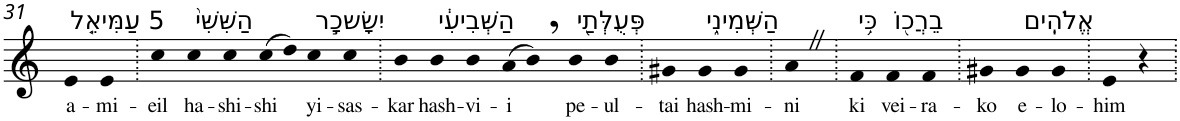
**kern	**text
*part1	*part1
*staff1	*staff1
*I"Piano	*
*I'Pno	*
!!LO:PB:g=z
*clefG2	*
*k[]	*
=31	=31
!LO:TX:a:t=5 עַמִּיאֵ֤ל	!
!	!LO:LY:b
4e	a-
!	!LO:LY:b
4e	-mi-
=32.	=32.
!	!LO:LY:b
4cc	-eil
!LO:TX:a:t=הַשִּׁשִּׁי֙	!
!	!LO:LY:b
4cc	ha-
!	!LO:LY:b
4cc	-shi-
!	!LO:LY:b
(>8cc	-shi
8dd)	.
!LO:TX:a:t=יִשָׂשכָ֣ר	!
!	!LO:LY:b
4cc	yi-
!	!LO:LY:b
4cc	-sas-
=33.	=33.
!	!LO:LY:b
4b	-kar
!LO:TX:a:t=הַשְּׁבִיעִ֔י	!
!	!LO:LY:b
4b	hash-
!	!LO:LY:b
4b	-vi-
!	!LO:LY:b
(>8a	-i
8b,)	.
!LO:TX:a:t=פְּעֻלְּתַ֖י	!
!	!LO:LY:b
4b	pe-
!	!LO:LY:b
4b	-ul-
=34.	=34.
!	!LO:LY:b
4g#X	-tai
!LO:TX:a:t=הַשְּׁמִינִ֑י	!
!	!LO:LY:b
4g#	hash-
!	!LO:LY:b
4g#	-mi-
=35.	=35.
!	!LO:LY:b
4aZ	-ni
=36.	=36.
!LO:TX:a:t=כִּ֥י	!
!	!LO:LY:b
4f	ki
!LO:TX:a:t=בֵרֲכ֖וֹ	!
!	!LO:LY:b
4f	vei-
!	!LO:LY:b
4f	-ra-
=37.	=37.
!	!LO:LY:b
4g#X	-ko
!LO:TX:a:t=אֱלֹהִֽים	!
!	!LO:LY:b
4g#	e-
!	!LO:LY:b
4g#	-lo-
=38.	=38.
!	!LO:LY:b
4e	-him
4r	.
=.	=.
*-	*-
